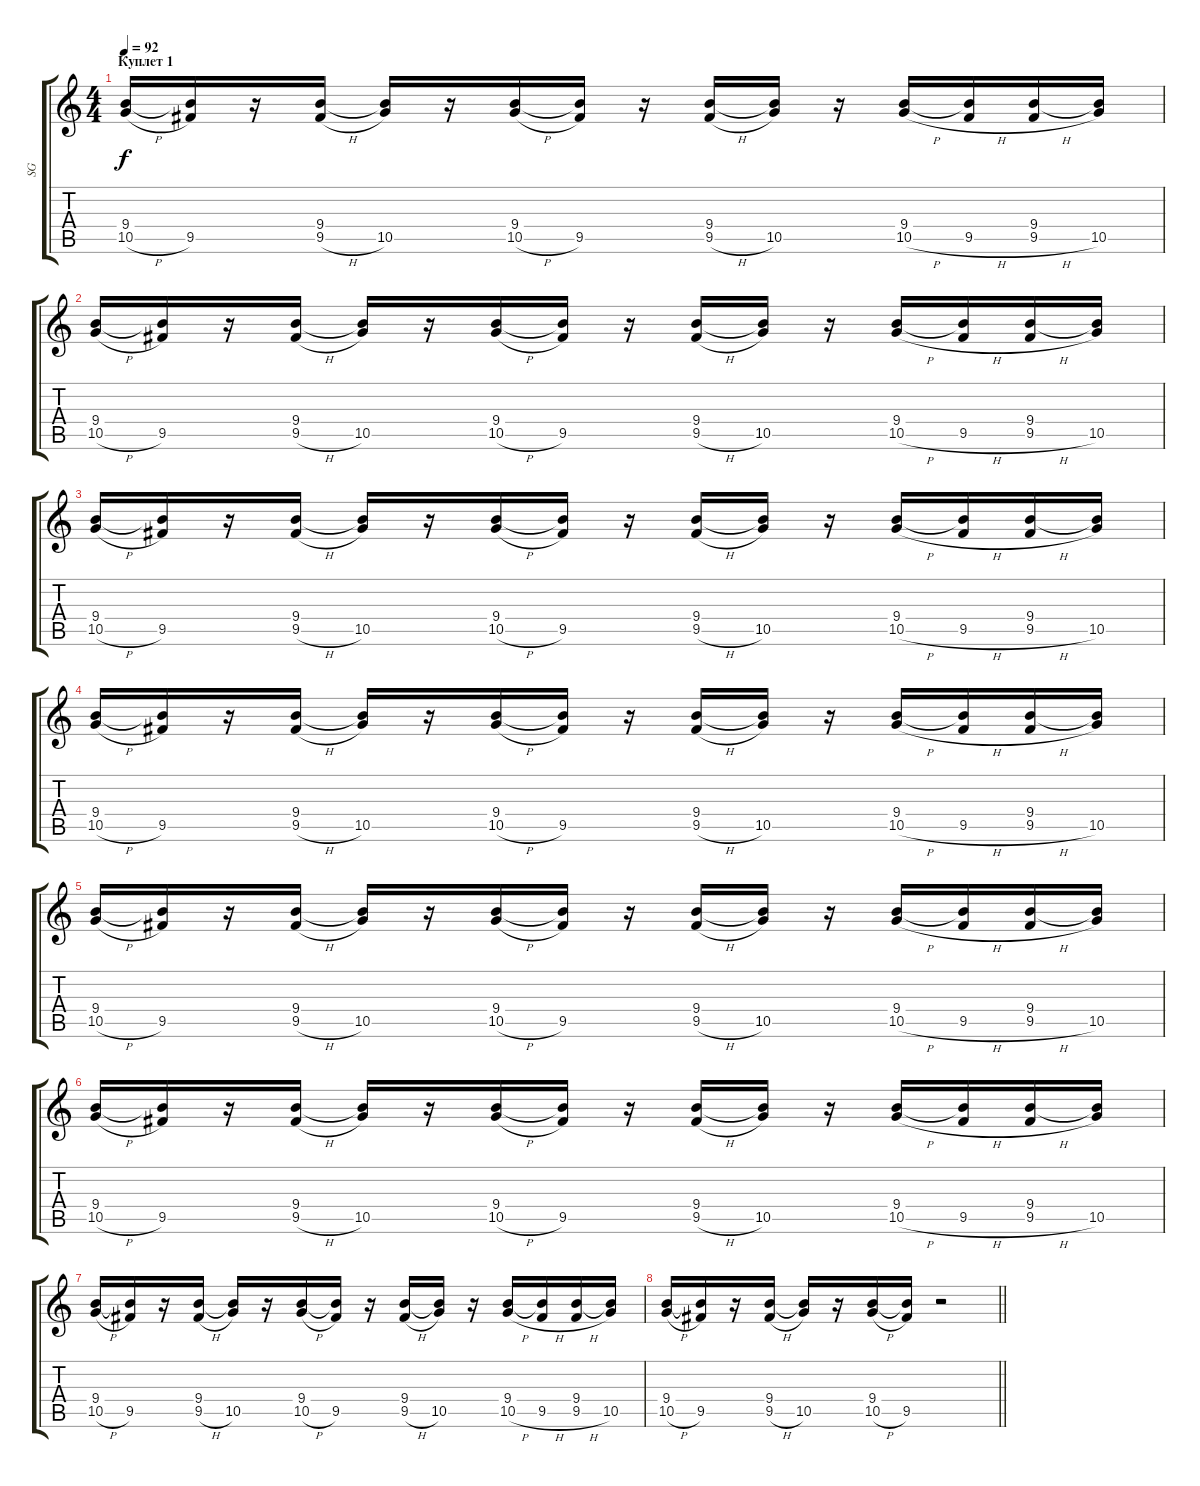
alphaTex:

\track ("SG" "SG") {instrument overdrivenguitar}
\staff {score tabs}
\tuning (E4 A3 G3 D3 A2 D2) {hide}
\ts (4 4)
\section ("" "Куплет 1")
\tempo 92
\clef g2
\ks c
(9.4 10.5{h}).16{dy f} (9.4{t} 9.5).16 r.16 (9.4 9.5{h}).16 (9.4{t} 10.5).16 r.16 (9.4 10.5{h}).16 (9.4{t} 9.5).16 r.16 (9.4 9.5{h}).16 (9.4{t} 10.5).16 r.16 (9.4 10.5{h}).16 (9.4{t} 9.5{h}).16 (9.4 9.5{h}).16 (9.4{t} 10.5).16 |
(9.4 10.5{h}).16 (9.4{t} 9.5).16 r.16 (9.4 9.5{h}).16 (9.4{t} 10.5).16 r.16 (9.4 10.5{h}).16 (9.4{t} 9.5).16 r.16 (9.4 9.5{h}).16 (9.4{t} 10.5).16 r.16 (9.4 10.5{h}).16 (9.4{t} 9.5{h}).16 (9.4 9.5{h}).16 (9.4{t} 10.5).16 |
(9.4 10.5{h}).16 (9.4{t} 9.5).16 r.16 (9.4 9.5{h}).16 (9.4{t} 10.5).16 r.16 (9.4 10.5{h}).16 (9.4{t} 9.5).16 r.16 (9.4 9.5{h}).16 (9.4{t} 10.5).16 r.16 (9.4 10.5{h}).16 (9.4{t} 9.5{h}).16 (9.4 9.5{h}).16 (9.4{t} 10.5).16 |
(9.4 10.5{h}).16 (9.4{t} 9.5).16 r.16 (9.4 9.5{h}).16 (9.4{t} 10.5).16 r.16 (9.4 10.5{h}).16 (9.4{t} 9.5).16 r.16 (9.4 9.5{h}).16 (9.4{t} 10.5).16 r.16 (9.4 10.5{h}).16 (9.4{t} 9.5{h}).16 (9.4 9.5{h}).16 (9.4{t} 10.5).16 |
(9.4 10.5{h}).16 (9.4{t} 9.5).16 r.16 (9.4 9.5{h}).16 (9.4{t} 10.5).16 r.16 (9.4 10.5{h}).16 (9.4{t} 9.5).16 r.16 (9.4 9.5{h}).16 (9.4{t} 10.5).16 r.16 (9.4 10.5{h}).16 (9.4{t} 9.5{h}).16 (9.4 9.5{h}).16 (9.4{t} 10.5).16 |
(9.4 10.5{h}).16 (9.4{t} 9.5).16 r.16 (9.4 9.5{h}).16 (9.4{t} 10.5).16 r.16 (9.4 10.5{h}).16 (9.4{t} 9.5).16 r.16 (9.4 9.5{h}).16 (9.4{t} 10.5).16 r.16 (9.4 10.5{h}).16 (9.4{t} 9.5{h}).16 (9.4 9.5{h}).16 (9.4{t} 10.5).16 |
(9.4 10.5{h}).16 (9.4{t} 9.5).16 r.16 (9.4 9.5{h}).16 (9.4{t} 10.5).16 r.16 (9.4 10.5{h}).16 (9.4{t} 9.5).16 r.16 (9.4 9.5{h}).16 (9.4{t} 10.5).16 r.16 (9.4 10.5{h}).16 (9.4{t} 9.5{h}).16 (9.4 9.5{h}).16 (9.4{t} 10.5).16 |
\barLineRight lightlight
(9.4 10.5{h}).16 (9.4{t} 9.5).16 r.16 (9.4 9.5{h}).16 (9.4{t} 10.5).16 r.16 (9.4 10.5{h}).16 (9.4{t} 9.5).16 r.2
